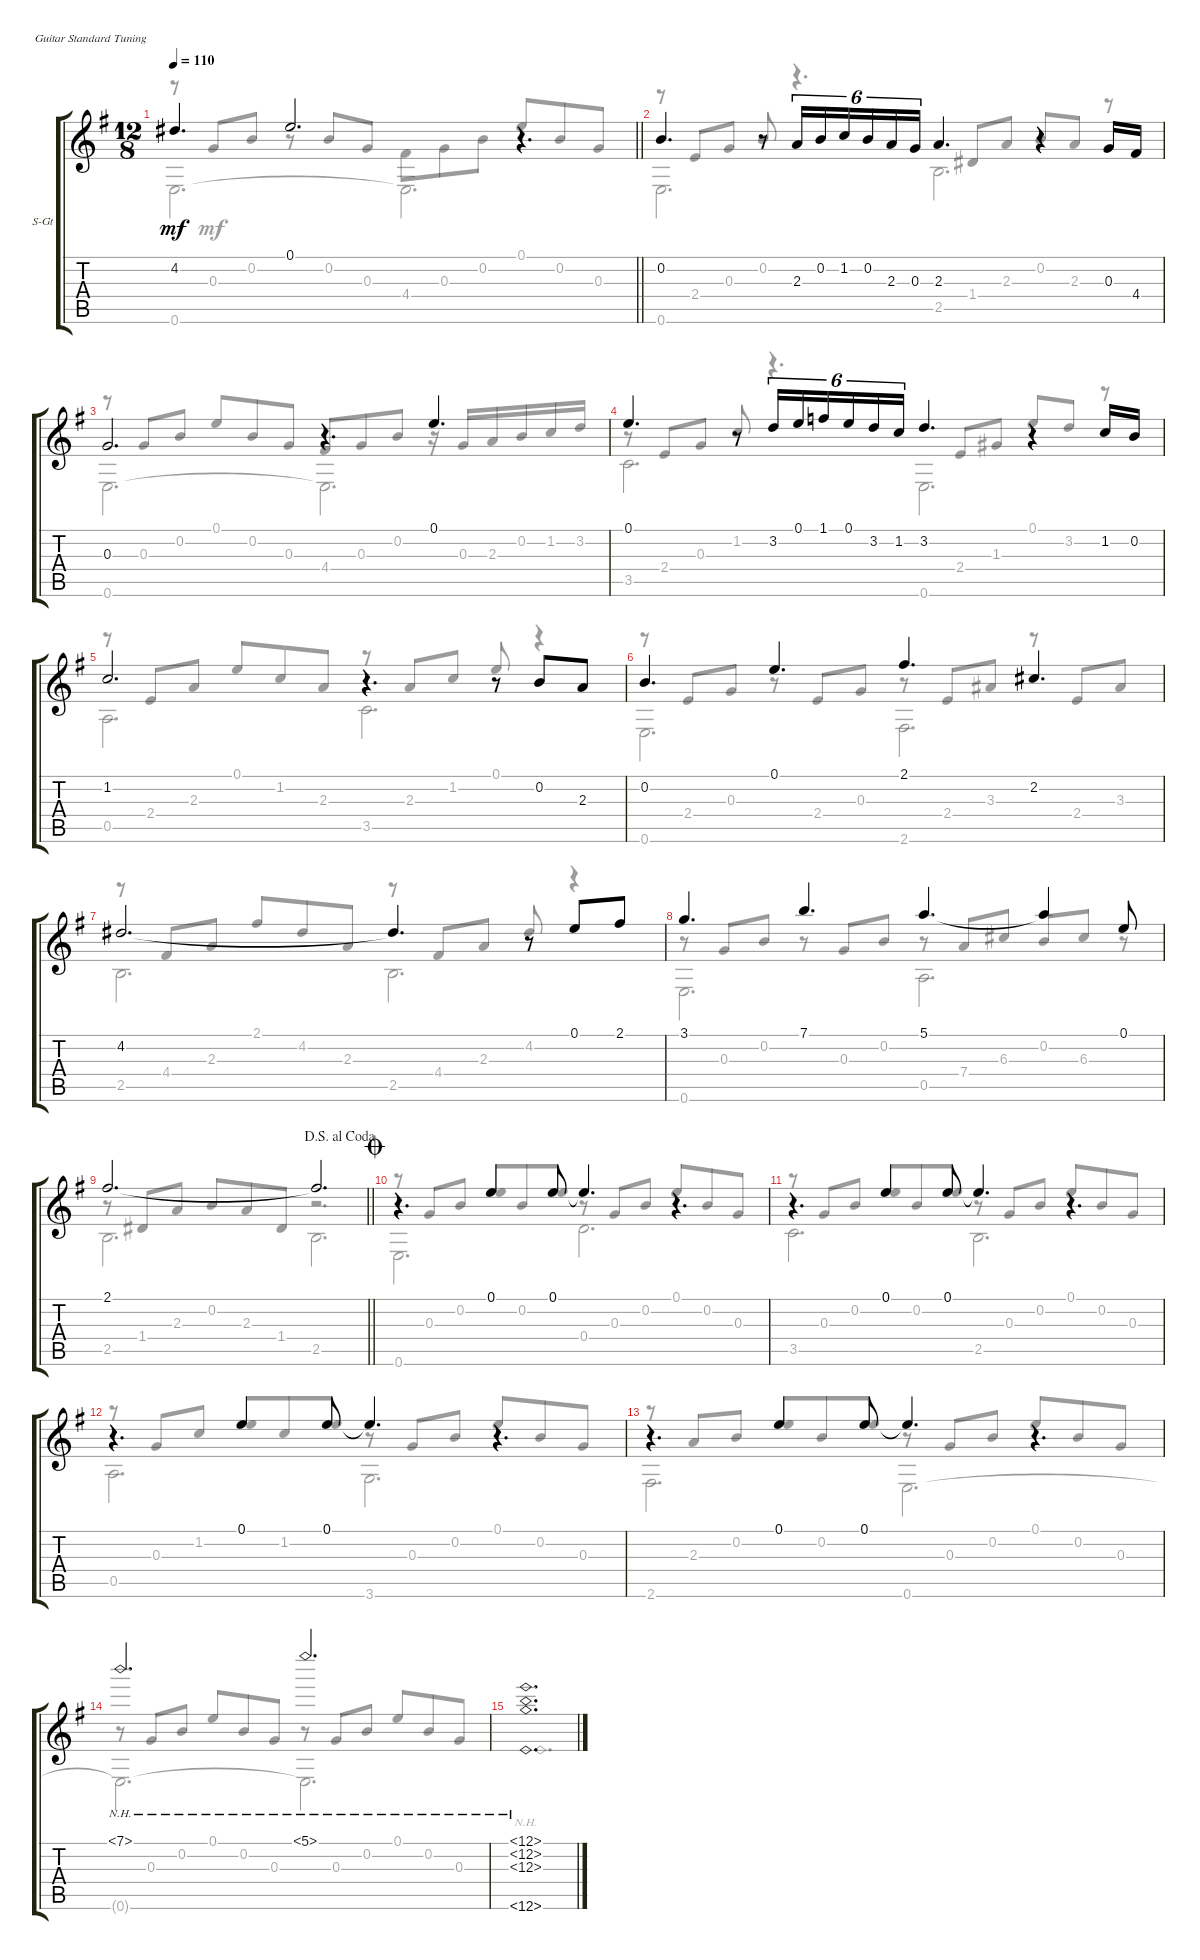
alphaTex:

\defaultSystemsLayout 4
\bracketExtendMode groupsimilarinstruments
\firstSystemTrackNameOrientation horizontal
\otherSystemsTrackNameOrientation horizontal
\track ("Steel Guitar" "S-Gt") {instrument acousticguitarnylon}
\staff {score tabs}
\tuning (E4 B3 G3 D3 A2 E2)
\voice
\ts (12 8)
\tempo 110
\clef g2
\scale
0.436213
\barLineRight lightlight
\ks g
4.2{t}.4{d dy mf} 0.1.2{d} r.4{d} |
\scale
0.56439 0.2.4{d} r.8 2.3.16{tu (6 4)} 0.2.16{tu (6 4)} 1.2.16{tu (6 4)} 0.2.16{tu (6 4)} 2.3.16{tu (6 4)} 0.3.16{tu (6 4)} 2.3.4{d} r.4 0.3.16 4.4.16 |
\scale
0.437855 0.3.2{d} r.4{d} 0.1.4{d} |
\scale
0.56265 0.1.4{d} r.8 3.2.16{tu (6 4)} 0.1.16{tu (6 4)} 1.1.16{tu (6 4)} 0.1.16{tu (6 4)} 3.2.16{tu (6 4)} 1.2.16{tu (6 4)} 3.2.4{d} r.4 1.2.16 0.2.16 |
1.2.2{d} r.4{d} r.8 0.2.8 2.3.8 |
0.2.4{d} 0.1.4{d} 2.1.4{d} 2.2.4{d} |
4.2.2{d} 4.2{t}.4{d} r.8 0.1.8 2.1.8 |
3.1.4{d} 7.1.4{d} 5.1.4{d} 5.1{t}.4 0.1.8 |
\jump dalsegnoalcoda
\scale
0.505199
\barLineRight lightlight
2.1.2{d} 2.1{t}.2{d} |
\jump coda
\scale
0.494705 r.4{d} 0.1.4 0.1.8 0.1{t}.4{d} r.4{d} |
r.4{d} 0.1.4 0.1.8 0.1{t}.4{d} r.4{d} |
r.4{d} 0.1.4 0.1.8 0.1{t}.4{d} r.4{d} |
r.4{d} 0.1.4 0.1.8 0.1{t}.4{d} r.4{d} |
7.1{nh}.2{d} 5.1{nh}.2{d} |
(12.1{nh} 12.3{nh} 12.2{nh} 12.6{nh}).1{d}
\voice
\clef g2
\ottava regular
\simile none
\scale
0.436213
\barLineRight lightlight
\ks g
r.8{dy mf} 0.3.8 0.2.8{beam invert} r.8 0.2.8 0.3.8{beam invert} 4.4.8 0.3.8 0.2.8 0.1.8 0.2.8 0.3.8{beam invert} |
\scale
0.56439 r.8 2.4.8{beam invert} 0.3.8 0.2.8{beam invert} r.4{d} 1.4.8{beam invert} 2.3.8 0.2.8{beam invert} 2.3.8 r.8 |
\scale
0.437855 r.8{beam invert} 0.3.8{beam invert} 0.2.8 0.1.8{beam invert} 0.2.8 0.3.8 4.4.8 0.3.8 0.2.8 r.16{beam invert} 0.3.16{beam invert} 2.3.16 0.2.16 1.2.16 3.2.16 |
\scale
0.56265 r.8{beam invert} 2.4.8{beam invert} 0.3.8 1.2.8{beam invert} r.4{d} 2.4.8{beam invert} 1.3.8 0.1.8{beam invert} 3.2.8 r.8 |
r.8{beam invert} 2.4.8{beam invert} 2.3.8 0.1.8{beam invert} 1.2.8 2.3.8 r.8{beam invert} 2.3.8{beam invert} 1.2.8 0.1.8{beam invert} r.4{beam invert} |
r.8{beam invert} 2.4.8 0.3.8{beam invert} r.8{beam invert} 2.4.8 0.3.8{beam invert} r.8{beam invert} 2.4.8 3.3.8{beam invert} r.8{beam invert} 2.4.8 3.3.8{beam invert} |
r.8{beam invert} 4.4.8{beam invert} 2.3.8 2.1.8{beam invert} 4.2.8 2.3.8 r.8{beam invert} 4.4.8{beam invert} 2.3.8 4.2.8{beam invert} r.4{beam invert} |
r.8{beam invert} 0.3.8{beam invert} 0.2.8 r.8{beam invert} 0.3.8{beam invert} 0.2.8 r.8{beam invert} 7.4.8{beam invert} 6.3.8 0.2.8{beam invert} 6.3.8 r.8{beam invert} |
\scale
0.505199
\barLineRight lightlight
r.8{beam invert} 1.4.8{beam invert} 2.3.8 0.2.8{beam invert} 2.3.8 1.4.8 r.2{d beam invert} |
\scale
0.494705 r.8{beam invert} 0.3.8{beam invert} 0.2.8 0.1.8{beam invert} 0.2.8 0.1.8 r.8{beam invert} 0.3.8{beam invert} 0.2.8 0.1.8{beam invert} 0.2.8 0.3.8 |
r.8{beam invert} 0.3.8{beam invert} 0.2.8 0.1.8{beam invert} 0.2.8 0.1.8 r.8{beam invert} 0.3.8{beam invert} 0.2.8 0.1.8{beam invert} 0.2.8 0.3.8 |
r.8{beam invert} 0.3.8{beam invert} 1.2.8 0.1.8{beam invert} 1.2.8 0.1.8 r.8{beam invert} 0.3.8{beam invert} 0.2.8 0.1.8{beam invert} 0.2.8 0.3.8 |
r.8{beam invert} 2.3.8{beam invert} 0.2.8 0.1.8{beam invert} 0.2.8 0.1.8 r.8{beam invert} 0.3.8{beam invert} 0.2.8 0.1.8{beam invert} 0.2.8 0.3.8 |
r.8{beam invert} 0.3.8 0.2.8 0.1.8{beam invert} 0.2.8 0.3.8 r.8{beam invert} 0.3.8{beam invert} 0.2.8 0.1.8{beam invert} 0.2.8 0.3.8 |
\voice
\clef g2
\ottava regular
\simile none
\scale
0.436213
\barLineRight lightlight
\ks g
0.6.2{d dy mf} 0.6{t}.2{d} |
\scale
0.56439 0.6.2{d} 2.5.2{d} |
\scale
0.437855 0.6.2{d} 0.6{t}.2{d} |
\scale
0.56265 3.5.2{d} 0.6.2{d} |
0.5.2{d} 3.5.2{d} |
0.6.2{d} 2.6.2{d} |
2.5.2{d} 2.5.2{d} |
0.6.2{d} 0.5.2{d} |
\scale
0.505199
\barLineRight lightlight
2.5.2{d} 2.5.2{d} |
\scale
0.494705 0.6.2{d} 0.4.2{d} |
3.5.2{d} 2.5.2{d} |
0.5.2{d} 3.6.2{d} |
2.6.2{d} 0.6.2{d} |
0.6{t}.2{d} 0.6{t}.2{d} |
12.6{nh}.1{d}
